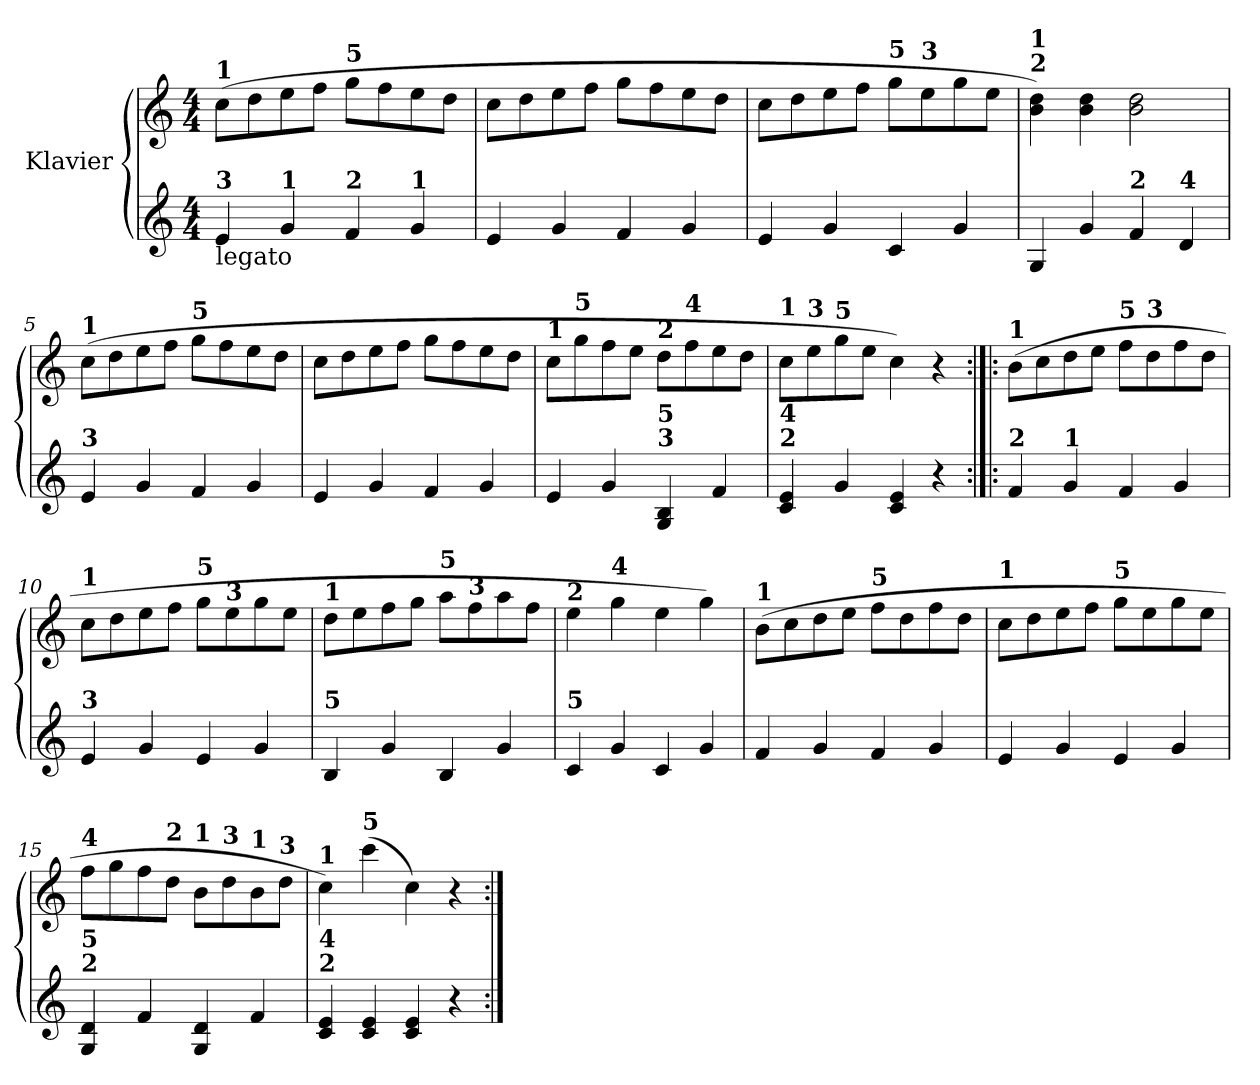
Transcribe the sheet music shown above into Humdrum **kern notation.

**kern	**kern
*part1	*part1
*staff2	*staff1
*I"Klavier	*
!!LO:PB:g=z
*clefG2	*clefG2
*k[]	*k[]
*C:	*C:
*M4/4	*M4/4
=1	=1
!	!LO:TX:a:B:t=1
!LO:TX:b:t=legato	!
!LO:TX:a:B:t=3	!
4ei/	(8cci\L
.	8ddi\
!LO:TX:a:B:t=1	!
4gi/	8eei\
.	8ffi\J
!	!LO:TX:a:B:t=5
!LO:TX:a:B:t=2	!
4fi/	8ggi\L
.	8ffi\
!LO:TX:a:B:t=1	!
4gi/	8eei\
.	8ddi\J
=2	=2
4ei/	8cci\L
.	8ddi\
4gi/	8eei\
.	8ffi\J
4fi/	8ggi\L
.	8ffi\
4gi/	8eei\
.	8ddi\J
=3	=3
4ei/	8cci\L
.	8ddi\
4gi/	8eei\
.	8ffi\J
!	!LO:TX:a:B:t=5
4ci/	8ggi\L
!	!LO:TX:a:B:t=3
.	8eei\
4gi/	8ggi\
.	8eei\J
=4	=4
!	!LO:TX:a:B:t=2
!	!LO:TX:B:t=1
4Gi/	4bi\ 4ddi)
4gi/	4bi\ 4ddi
!LO:TX:a:B:t=2	!
4fi/	2bi\ 2ddi
!LO:TX:a:B:t=4	!
4di/	.
!!LO:LB:g=z
=5	=5
!	!LO:TX:a:B:t=1
!LO:TX:a:B:t=3	!
4ei/	(8cci\L
.	8ddi\
4gi/	8eei\
.	8ffi\J
!	!LO:TX:a:B:t=5
4fi/	8ggi\L
.	8ffi\
4gi/	8eei\
.	8ddi\J
=6	=6
4ei/	8cci\L
.	8ddi\
4gi/	8eei\
.	8ffi\J
4fi/	8ggi\L
.	8ffi\
4gi/	8eei\
.	8ddi\J
=7	=7
!	!LO:TX:a:B:t=1
4ei/	8cci\L
!	!LO:TX:a:B:t=5
.	8ggi\
4gi/	8ffi\
.	8eei\J
!	!LO:TX:a:B:t=2
!LO:TX:a:B:t=3	!
!LO:TX:B:t=5	!
4Gi/ 4Bi	8ddi\L
!	!LO:TX:a:B:t=4
.	8ffi\
4fi/	8eei\
.	8ddi\J
=8	=8
!	!LO:TX:a:B:t=1
!LO:TX:a:B:t=2	!
!LO:TX:B:t=4	!
4ci/ 4ei	8cci\L
!	!LO:TX:a:B:t=3
.	8eei\
!	!LO:TX:a:B:t=5
4gi/	8ggi\
.	8eei\J
4ci/ 4ei	4cci\)
4r	4r
!!LO:LB:g=z
=9:|!|:	=9:|!|:
!	!LO:TX:a:B:t=1
!LO:TX:a:B:t=2	!
4fi/	(8bi\L
.	8cci\
!LO:TX:a:B:t=1	!
4gi/	8ddi\
.	8eei\J
!	!LO:TX:a:B:t=5
4fi/	8ffi\L
!	!LO:TX:a:B:t=3
.	8ddi\
4gi/	8ffi\
.	8ddi\J
=10	=10
!	!LO:TX:a:B:t=1
!LO:TX:a:B:t=3	!
4ei/	8cci\L
.	8ddi\
4gi/	8eei\
.	8ffi\J
!	!LO:TX:a:B:t=5
4ei/	8ggi\L
!	!LO:TX:a:B:t=3
.	8eei\
4gi/	8ggi\
.	8eei\J
=11	=11
!	!LO:TX:a:B:t=1
!LO:TX:a:B:t=5	!
4Bi/	8ddi\L
.	8eei\
4gi/	8ffi\
.	8ggi\J
!	!LO:TX:a:B:t=5
4Bi/	8aai\L
!	!LO:TX:a:B:t=3
.	8ffi\
4gi/	8aai\
.	8ffi\J
=12	=12
!	!LO:TX:a:B:t=2
!LO:TX:a:B:t=5	!
4ci/	4eei\
!	!LO:TX:a:B:t=4
4gi/	4ggi\
4ci/	4eei\
4gi/	4ggi\)
!!LO:LB:g=z
=13	=13
!	!LO:TX:a:B:t=1
4fi/	(8bi\L
.	8cci\
4gi/	8ddi\
.	8eei\J
!	!LO:TX:a:B:t=5
4fi/	8ffi\L
.	8ddi\
4gi/	8ffi\
.	8ddi\J
=14	=14
!	!LO:TX:a:B:t=1
4ei/	8cci\L
.	8ddi\
4gi/	8eei\
.	8ffi\J
!	!LO:TX:a:B:t=5
4ei/	8ggi\L
.	8eei\
4gi/	8ggi\
.	8eei\J
=15	=15
!	!LO:TX:a:B:t=4
!LO:TX:a:B:t=2	!
!LO:TX:B:t=5	!
4Gi/ 4di	8ffi\L
.	8ggi\
4fi/	8ffi\
!	!LO:TX:a:B:t=2
.	8ddi\J
!	!LO:TX:a:B:t=1
4Gi/ 4di	8bi\L
!	!LO:TX:a:B:t=3
.	8ddi\
!	!LO:TX:a:B:t=1
4fi/	8bi\
!	!LO:TX:a:B:t=3
.	8ddi\J
=16	=16
!	!LO:TX:a:B:t=1
!LO:TX:a:B:t=2	!
!LO:TX:B:t=4	!
4ci/ 4ei	4cci\)
!	!LO:TX:a:B:t=5
4ci/ 4ei	(4ccci\
4ci/ 4ei	4cci\)
4r	4r
=:|!	=:|!
*-	*-
